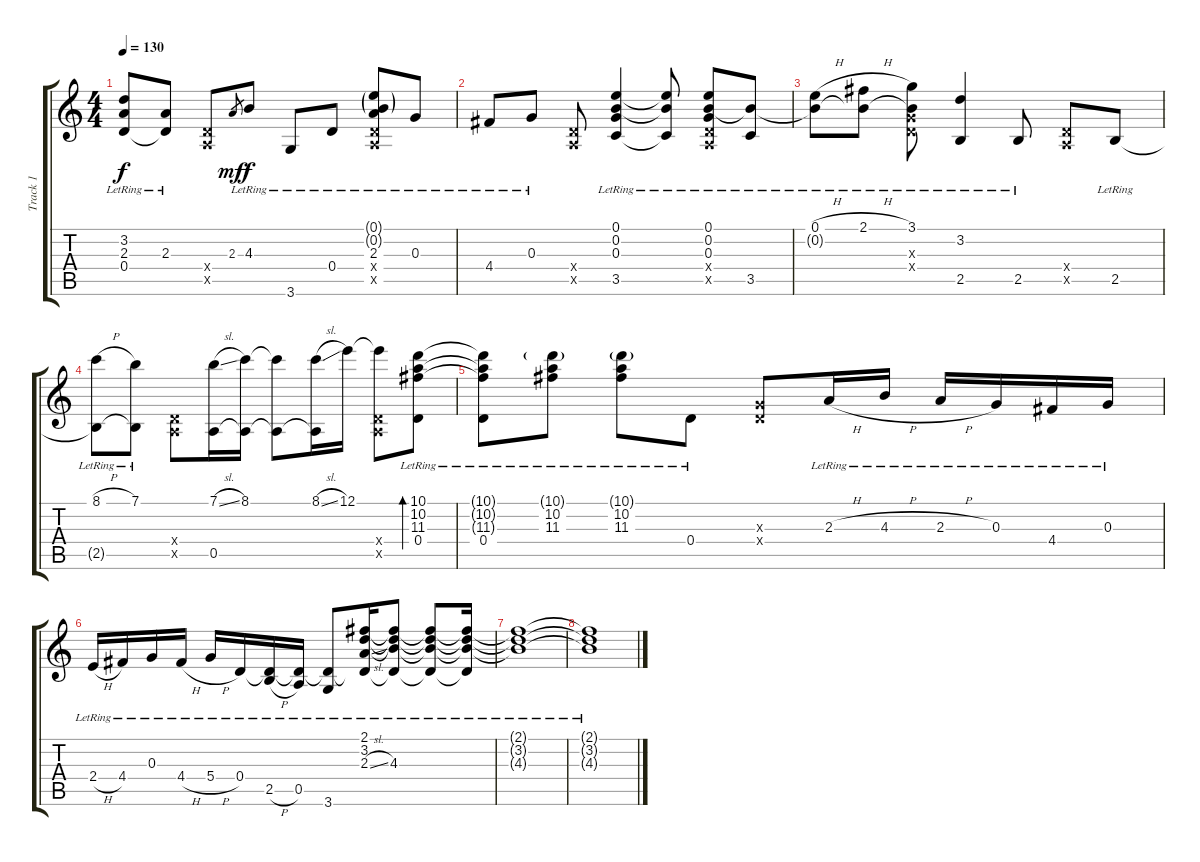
\track ("Track 1" "Track 1") {instrument acousticguitarsteel}
\staff {score tabs}
\tuning (E4 B3 G3 D3 A2 E2) {hide}
\ts (4 4)
\tempo 130
\clef g2
\ks c
(3.2{lr t} 2.3{lr t} 0.4).8{dy f} (2.3{lr} 0.4{t}).8 (0.4{x} 0.5{x}).8 2.3.8{gr dy mf} 4.3{lr}.8{dy f} 3.6{lr}.8 0.4{lr}.8 (0.1{g lr} 0.2{g lr} 2.3{lr} 0.4{x} 0.5{x}).8 0.3{lr}.8 |
4.4{lr}.8 0.3{lr}.8 (0.4{x} 0.5{x}).8 (0.1{lr} 0.2{lr} 0.3{lr} 3.5{lr}).4 (0.1{lr t} 0.2{lr t} 3.5{lr t}).8 (0.1{lr} 0.2{lr} 0.3{lr} 0.4{x} 0.5{x}).8 (0.2{lr t} 3.5{lr}).8 |
(0.1{h lr} 0.2{lr t}).8 (2.1{h lr} 0.2{lr t}).8 (3.1{lr} 0.2{lr t} 0.3{x} 0.4{x}).8 (3.2{lr} 2.5{lr}).4 2.5{lr}.8 (0.4{x} 0.5{x}).8 2.5{lr}.8 |
(8.1{h lr} 2.5{lr t}).8 (7.1{lr} 2.5{lr t}).8 (0.4{x} 0.5{x}).8 (7.1{sl} 0.5).16 (8.1 0.5{t}).16 (8.1{t} 0.5{t}).8 (8.1{sl} 0.5{t}).16 12.1.16 (12.1{t} 0.4{x} 0.5{x}).8 (10.1{lr} 10.2{lr} 11.3{lr} 0.4{lr}).8{bd 480} |
(10.1{lr t} 10.2{lr t} 11.3{lr t} 0.4{lr}).8 (10.1{g lr} 10.2{lr} 11.3{lr}).8 (10.1{g lr} 10.2{lr} 11.3{lr}).8 0.4{lr}.8 (0.3{x} 0.4{x}).8 2.3{h lr}.16 4.3{h lr}.16 2.3{h lr}.16 0.3{lr}.16 4.4{lr}.16 0.3{lr}.16 |
2.4{h lr}.16 4.4{lr}.16 0.3{lr}.16 4.4{h lr}.16 5.4{h lr}.16 0.4{lr}.16 (0.4{lr t} 2.5{h lr}).16 (0.4{lr t} 0.5{lr}).16 (0.4{lr t} 3.6{lr}).8 (2.1{lr} 3.2 2.3{sl lr} 0.4{lr t}).16 (2.1{lr t} 3.2{t} 4.3{lr} 0.4{lr t}).8 (2.1{lr t} 3.2{t} 4.3{lr t} 0.4{lr t}).8 (2.1{lr t} 3.2{t} 4.3{lr t} 0.4{lr t}).16 |
(2.1{lr t} 3.2{t} 4.3{lr t}).1 |
(2.1{lr t} 3.2{t} 4.3{lr t}).1
